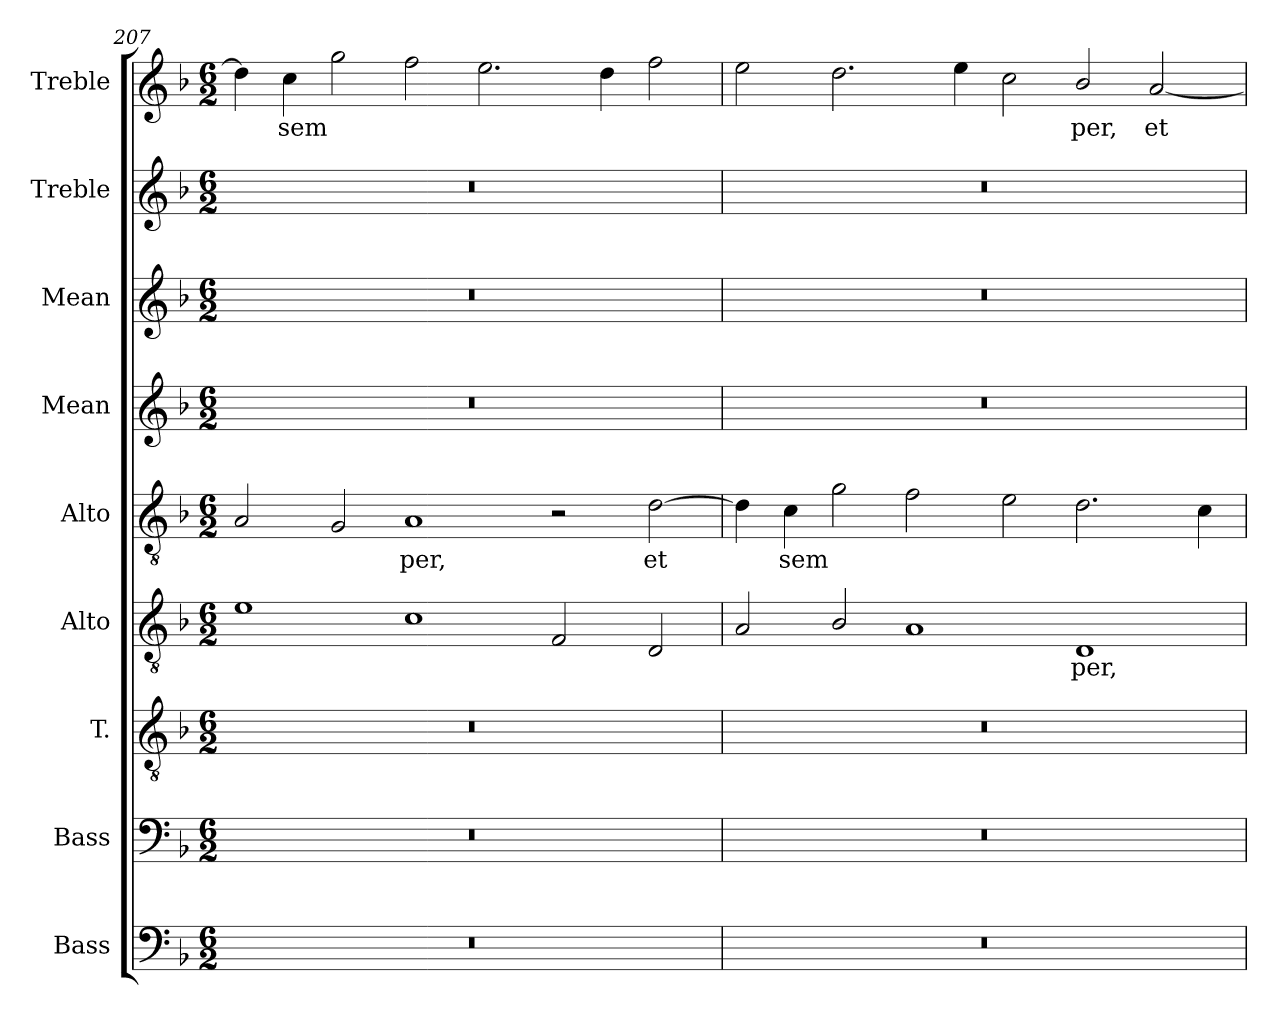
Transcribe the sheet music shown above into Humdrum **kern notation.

**kern	**kern	**kern	**kern	**text	**kern	**text	**kern	**kern	**kern	**kern	**text
*part9	*part8	*part7	*part6	*part6	*part5	*part5	*part4	*part3	*part2	*part1	*part1
*staff9	*staff8	*staff7	*staff6	*staff6	*staff5	*staff5	*staff4	*staff3	*staff2	*staff1	*staff1
*I"Bass	*I"Bass	*I"T.	*I"Alto	*	*I"Alto	*	*I"Mean	*I"Mean	*I"Treble	*I"Treble	*
*I'B.	*I'B.	*I'T.	*I'A2.	*	*I'A1.	*	*I'M.	*I'M.	*I'Tr.	*I'Tr.	*
*clefF4	*clefF4	*clefGv2	*clefGv2	*	*clefGv2	*	*clefG2	*clefG2	*clefG2	*clefG2	*
*	*	*ITrd7c12	*ITrd7c12	*	*ITrd7c12	*	*	*	*	*	*
*k[b-]	*k[b-]	*k[b-]	*k[b-]	*	*k[b-]	*	*k[b-]	*k[b-]	*k[b-]	*k[b-]	*
*F:	*F:	*F:	*F:	*	*F:	*	*F:	*F:	*F:	*F:	*
*M6/2	*M6/2	*M6/2	*M6/2	*	*M6/2	*	*M6/2	*M6/2	*M6/2	*M6/2	*
=207	=207	=207	=207	=207	=207	=207	=207	=207	=207	=207	=207
!LO:N:vis=1	!LO:N:vis=1	!LO:N:vis=1	!	!	!	!	!LO:N:vis=1	!LO:N:vis=1	!LO:N:vis=1	!	!
0.r	0.r	0.r	1Ei	.	2AAi/	.	0.r	0.r	0.r	4ddi\]	.
!	!	!	!	!	!	!	!	!	!	!	!LO:LY:b:color=#000000
.	.	.	.	.	.	.	.	.	.	4cci\	sem
.	.	.	.	.	2GGi/	.	.	.	.	2ggi\	.
!	!	!	!	!	!	!LO:LY:b:color=#000000	!	!	!	!	!
.	.	.	1Ci	.	1AAi	per,	.	.	.	2ffi\	.
.	.	.	.	.	.	.	.	.	.	2.eei\	.
.	.	.	2FFi/	.	2r	.	.	.	.	.	.
.	.	.	.	.	.	.	.	.	.	4ddi\	.
!	!	!	!	!	!	!LO:LY:b:color=#000000	!	!	!	!	!
.	.	.	2DDi/	.	[>2Di\	et	.	.	.	2ffi\	.
=208	=208	=208	=208	=208	=208	=208	=208	=208	=208	=208	=208
!LO:N:vis=1	!LO:N:vis=1	!LO:N:vis=1	!	!	!	!	!LO:N:vis=1	!LO:N:vis=1	!LO:N:vis=1	!	!
0.r	0.r	0.r	2AAi/	.	4Di\]	.	0.r	0.r	0.r	2eei\	.
!	!	!	!	!	!	!LO:LY:b:color=#000000	!	!	!	!	!
.	.	.	.	.	4Ci\	sem	.	.	.	.	.
.	.	.	2BB-i/	.	2Gi\	.	.	.	.	2.ddi\	.
.	.	.	1AAi	.	2Fi\	.	.	.	.	.	.
.	.	.	.	.	.	.	.	.	.	4eei\	.
.	.	.	.	.	2Ei\	.	.	.	.	2cci\	.
!	!	!	!	!LO:LY:b:color=#000000	!	!	!	!	!	!	!
!	!	!	!	!	!	!	!	!	!	!	!LO:LY:b:color=#000000
.	.	.	1DDi	per,	2.Di\	.	.	.	.	2b-i/	per,
!	!	!	!	!	!	!	!	!	!	!	!LO:LY:b:color=#000000
.	.	.	.	.	.	.	.	.	.	[<2ai/	et
.	.	.	.	.	4Ci\	.	.	.	.	.	.
=	=	=	=	=	=	=	=	=	=	=	=
*-	*-	*-	*-	*-	*-	*-	*-	*-	*-	*-	*-
